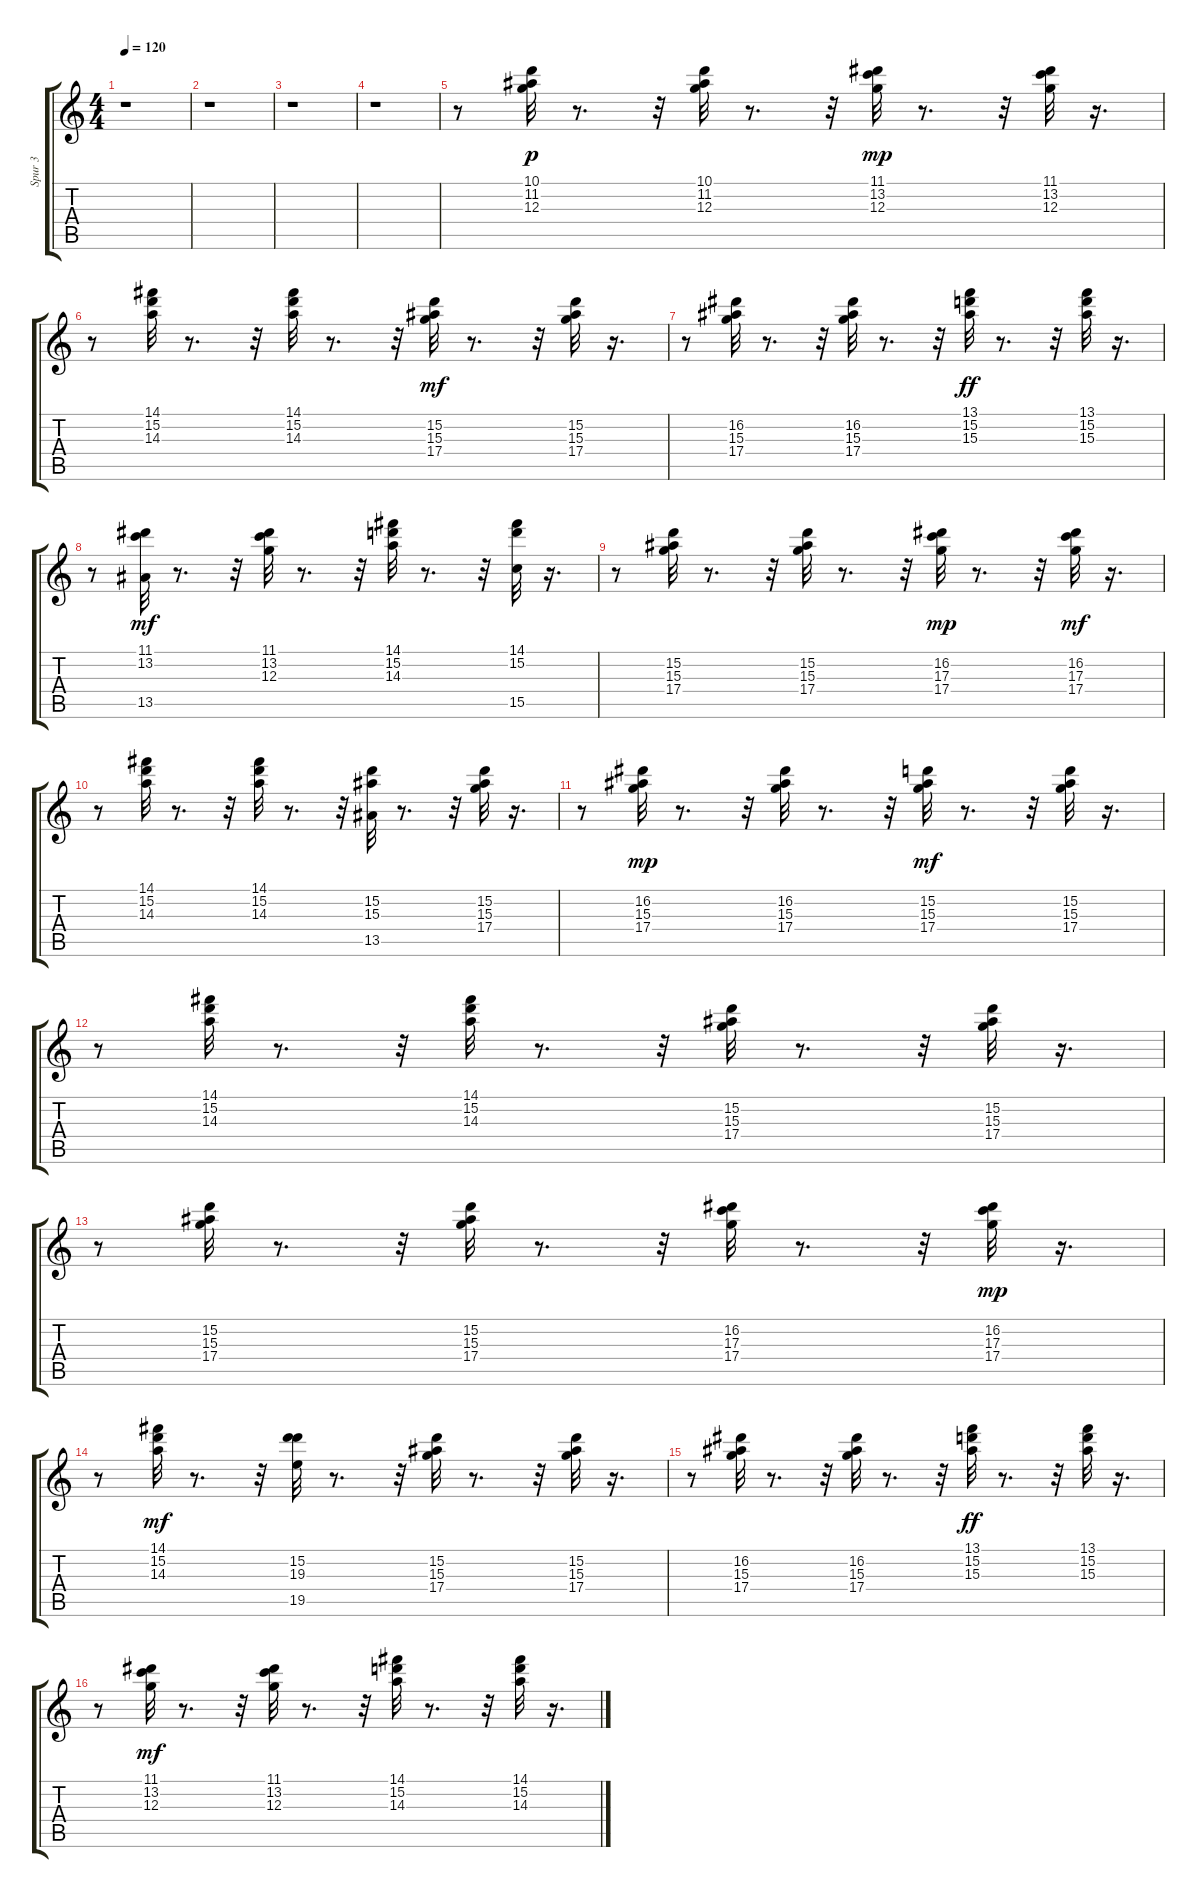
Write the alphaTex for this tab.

\track ("Spur 3" "Spur 3") {instrument acousticguitarsteel}
\staff {score tabs}
\tuning (E4 B3 G3 D3 A2 E2) {hide}
\ts (4 4)
\tempo 120
\clef g2
\ks c
r.1{dy p instrument acousticguitarsteel} |
r.1 |
r.1 |
r.1 |
r.8 (10.1 11.2 12.3).32 r.8{d} r.32 (10.1 11.2 12.3).32 r.8{d} r.32 (11.1 13.2 12.3).32{dy mp} r.8{d} r.32 (11.1 13.2 12.3).32 r.16{d} |
r.8 (14.1 15.2 14.3).32 r.8{d} r.32 (14.1 15.2 14.3).32 r.8{d} r.32 (15.2 15.3 17.4).32{dy mf} r.8{d} r.32 (15.2 15.3 17.4).32 r.16{d} |
r.8 (16.2 15.3 17.4).32 r.8{d} r.32 (16.2 15.3 17.4).32 r.8{d} r.32 (13.1 15.2 15.3).32{dy ff} r.8{d} r.32 (13.1 15.2 15.3).32 r.16{d} |
r.8 (11.1 13.2 13.5).32{dy mf} r.8{d} r.32 (11.1 13.2 12.3).32 r.8{d} r.32 (14.1 15.2 14.3).32 r.8{d} r.32 (14.1 15.2 15.5).32 r.16{d} |
r.8 (15.2 15.3 17.4).32 r.8{d} r.32 (15.2 15.3 17.4).32 r.8{d} r.32 (16.2 17.3 17.4).32{dy mp} r.8{d} r.32 (16.2 17.3 17.4).32{dy mf} r.16{d} |
r.8 (14.1 15.2 14.3).32 r.8{d} r.32 (14.1 15.2 14.3).32 r.8{d} r.32 (15.2 15.3 13.5).32 r.8{d} r.32 (15.2 15.3 17.4).32 r.16{d} |
r.8 (16.2 15.3 17.4).32{dy mp} r.8{d} r.32 (16.2 15.3 17.4).32 r.8{d} r.32 (15.2 15.3 17.4).32{dy mf} r.8{d} r.32 (15.2 15.3 17.4).32 r.16{d} |
r.8 (14.1 15.2 14.3).32 r.8{d} r.32 (14.1 15.2 14.3).32 r.8{d} r.32 (15.2 15.3 17.4).32 r.8{d} r.32 (15.2 15.3 17.4).32 r.16{d} |
r.8 (15.2 15.3 17.4).32 r.8{d} r.32 (15.2 15.3 17.4).32 r.8{d} r.32 (16.2 17.3 17.4).32 r.8{d} r.32 (16.2 17.3 17.4).32{dy mp} r.16{d} |
r.8 (14.1 15.2 14.3).32{dy mf} r.8{d} r.32 (15.2 19.3 19.5).32 r.8{d} r.32 (15.2 15.3 17.4).32 r.8{d} r.32 (15.2 15.3 17.4).32 r.16{d} |
r.8 (16.2 15.3 17.4).32 r.8{d} r.32 (16.2 15.3 17.4).32 r.8{d} r.32 (13.1 15.2 15.3).32{dy ff} r.8{d} r.32 (13.1 15.2 15.3).32 r.16{d} |
r.8 (11.1 13.2 12.3).32{dy mf} r.8{d} r.32 (11.1 13.2 12.3).32 r.8{d} r.32 (14.1 15.2 14.3).32 r.8{d} r.32 (14.1 15.2 14.3).32 r.16{d}
